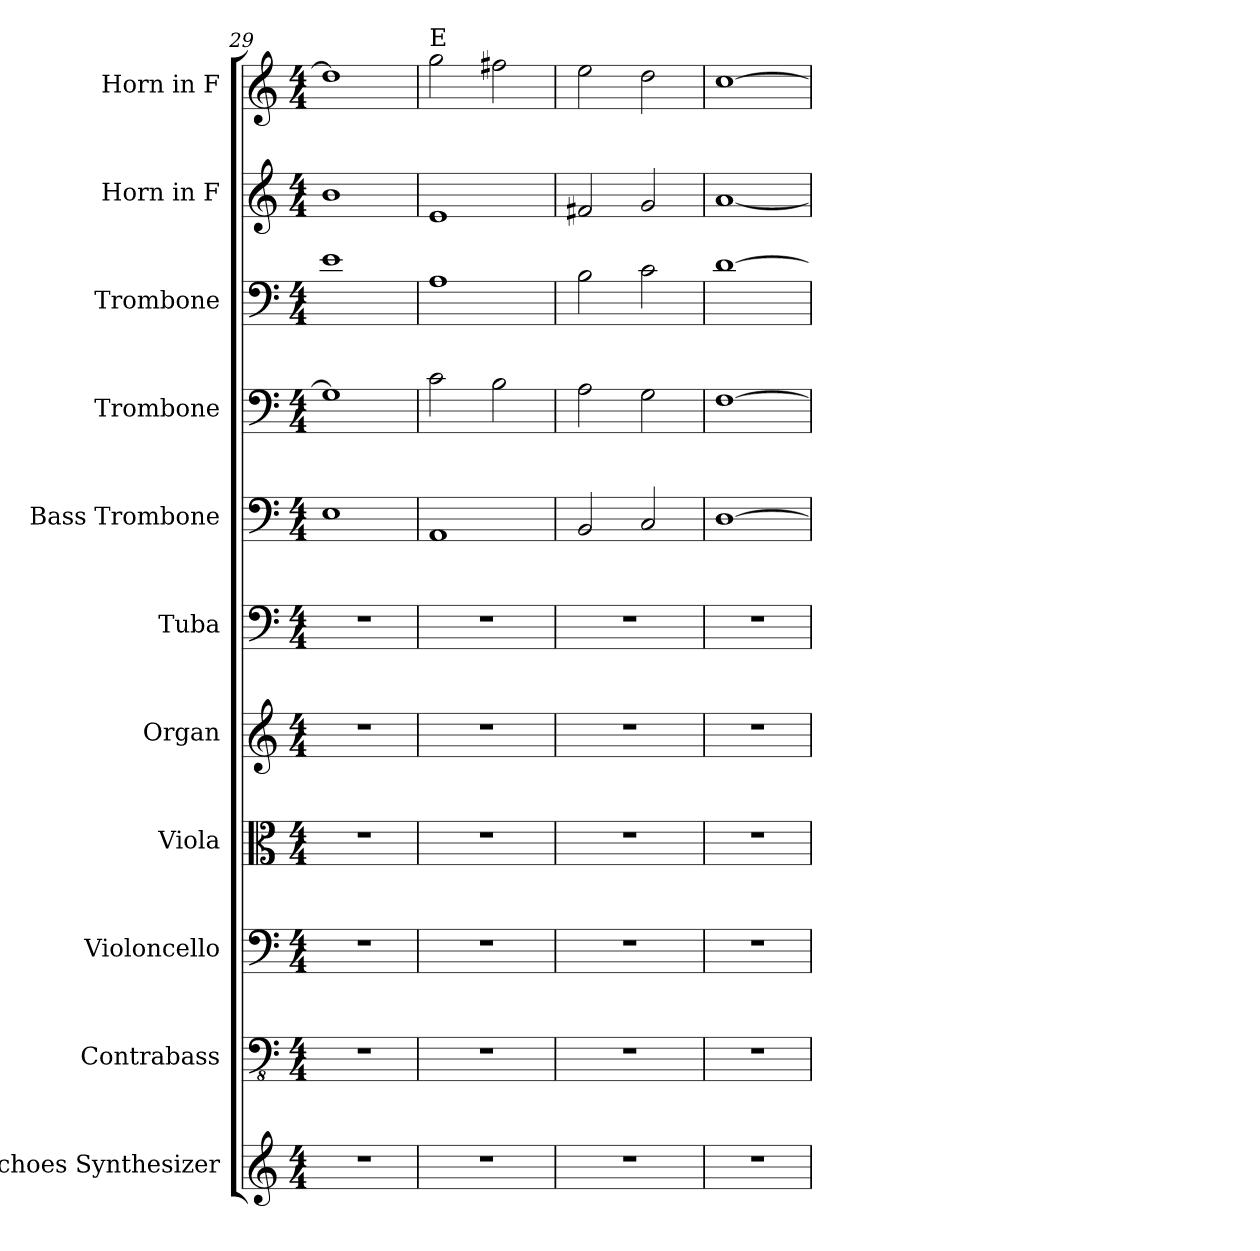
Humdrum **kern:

**kern	**kern	**kern	**kern	**kern	**kern	**kern	**kern	**kern	**kern	**kern
*part11	*part10	*part9	*part8	*part7	*part6	*part5	*part4	*part3	*part2	*part1
*staff11	*staff10	*staff9	*staff8	*staff7	*staff6	*staff5	*staff4	*staff3	*staff2	*staff1
*I"Echoes Synthesizer	*I"Contrabass	*I"Violoncello	*I"Viola	*I"Organ	*I"Tuba	*I"Bass Trombone	*I"Trombone	*I"Trombone	*I"Horn in F	*I"Horn in F
*I'Synth.	*I'Cb.	*I'Vlc.	*I'Vla.	*I'Org.	*I'Tba.	*I'B. Trb.	*I'Trb.	*I'Trb.	*	*
*clefG2	*clefFv4	*clefF4	*clefC3	*clefG2	*clefF4	*clefF4	*clefF4	*clefF4	*clefG2	*clefG2
*	*	*	*	*	*	*	*	*	*ITrd4c7	*ITrd4c7
*k[]	*k[]	*k[]	*k[]	*k[]	*k[]	*k[]	*k[]	*k[]	*k[b-]	*k[b-]
*M4/4	*M4/4	*M4/4	*M4/4	*M4/4	*M4/4	*M4/4	*M4/4	*M4/4	*M4/4	*M4/4
=29	=29	=29	=29	=29	=29	=29	=29	=29	=29	=29
1r	1r	1r	1r	1r	1r	1E	1G]	1e	1e	1g]
=30	=30	=30	=30	=30	=30	=30	=30	=30	=30	=30
!	!	!	!	!	!	!	!	!	!	!LO:TX:a:t=E
1r	1r	1r	1r	1r	1r	1AA	2c\	1A	1A	2cc\
.	.	.	.	.	.	.	2B\	.	.	2bn\
=31	=31	=31	=31	=31	=31	=31	=31	=31	=31	=31
1r	1r	1r	1r	1r	1r	2BB/	2A\	2B\	2Bn/	2a\
.	.	.	.	.	.	2C/	2G\	2c\	2c/	2g\
=32	=32	=32	=32	=32	=32	=32	=32	=32	=32	=32
1r	1r	1r	1r	1r	1r	[1D	[1F	[1d	[1d	[1f
=	=	=	=	=	=	=	=	=	=	=
*-	*-	*-	*-	*-	*-	*-	*-	*-	*-	*-
